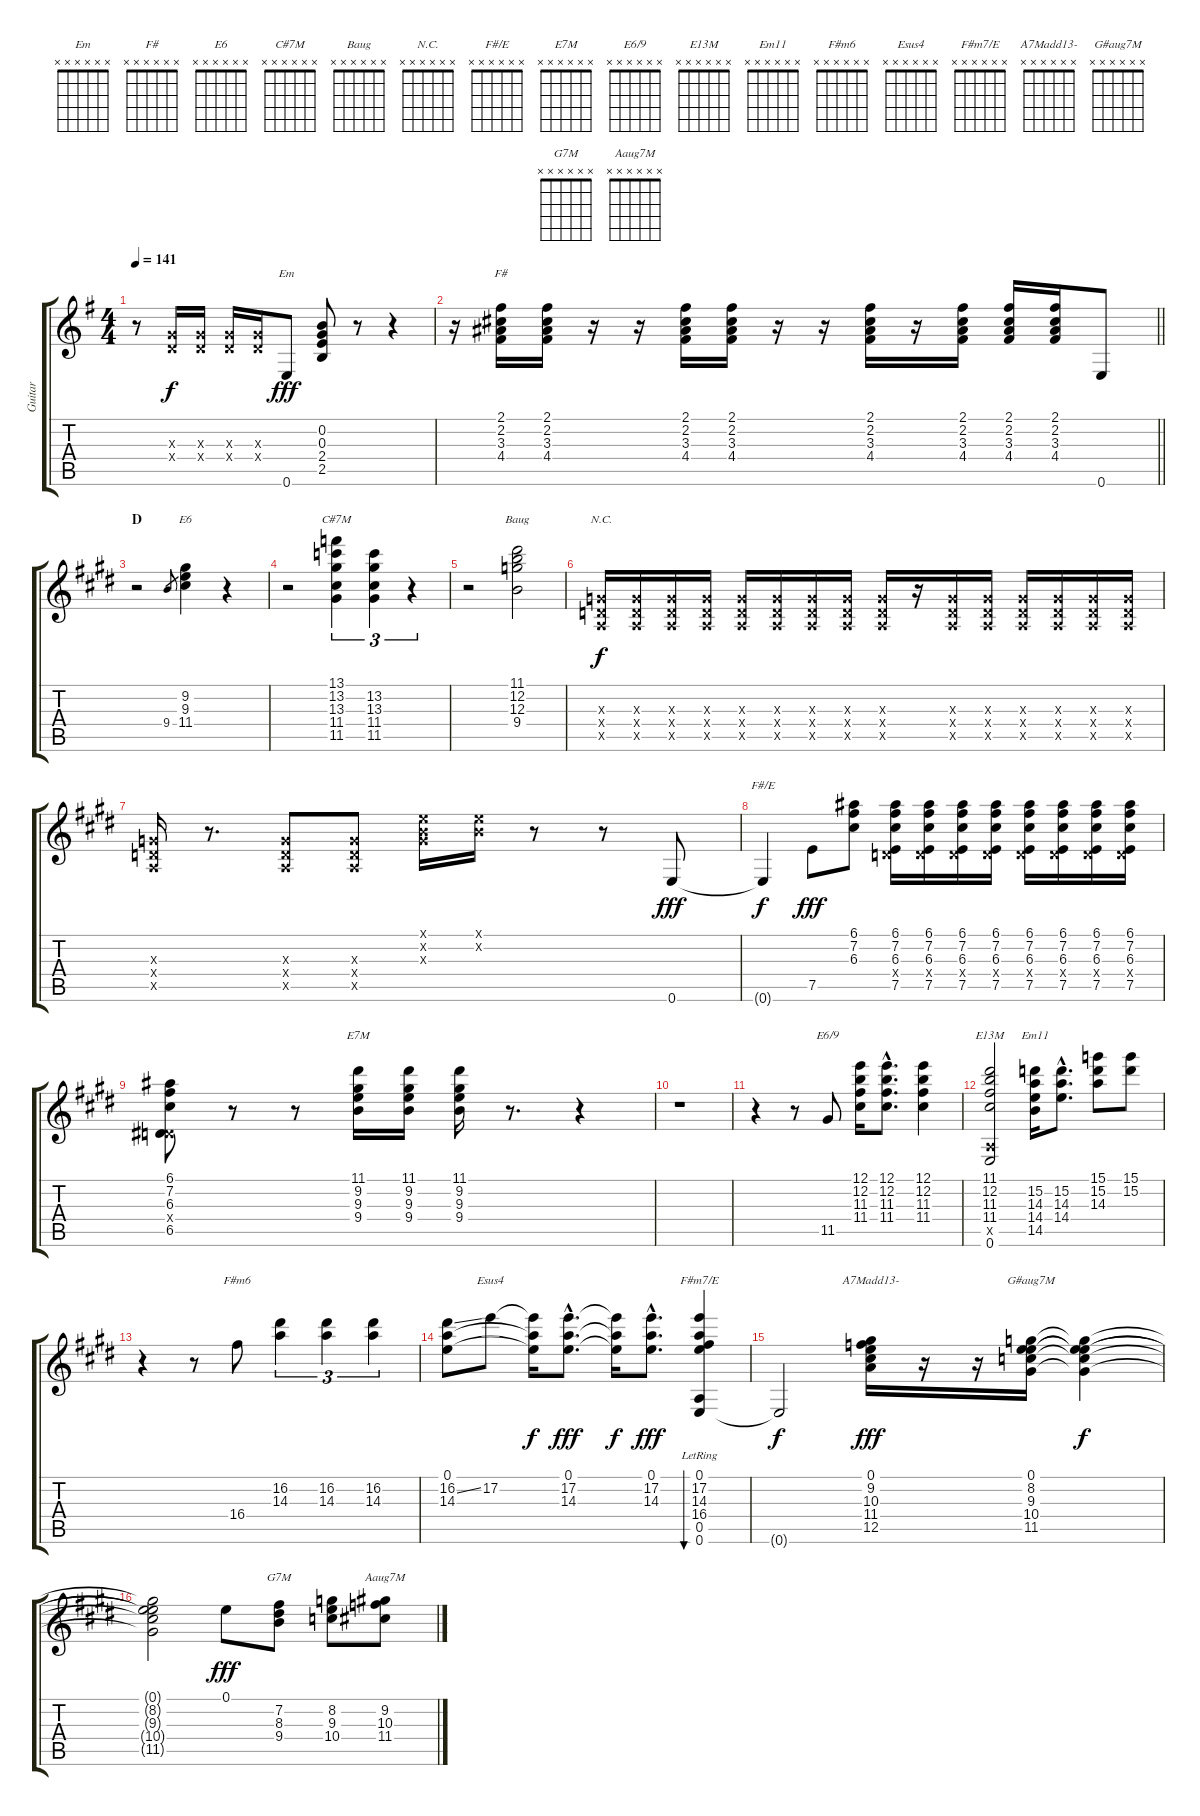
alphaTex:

\track ("Guitar" "Guitar") {instrument electricguitarmuted}
\staff {score tabs}
\tuning (E4 B3 G3 D3 A2 E2) {hide}
\chord ("Em" x x x x x x)
\chord ("F#" x x x x x x)
\chord ("E6" x x x x x x)
\chord ("C#7M" x x x x x x)
\chord ("Baug" x x x x x x)
\chord ("N.C." x x x x x x)
\chord ("F#/E" x x x x x x)
\chord ("E7M" x x x x x x)
\chord ("E6/9" x x x x x x)
\chord ("E13M" x x x x x x)
\chord ("Em11" x x x x x x)
\chord ("F#m6" x x x x x x)
\chord ("Esus4" x x x x x x)
\chord ("F#m7/E" x x x x x x)
\chord ("A7Madd13-" x x x x x x)
\chord ("G#aug7M" x x x x x x)
\chord ("G7M" x x x x x x)
\chord ("Aaug7M" x x x x x x)
\ts (4 4)
\tempo 141
\clef g2
\ks g
r.8{dy fff} (0.3{x} 0.4{x}).16{dy f} (0.3{x} 0.4{x}).16 (0.3{x} 0.4{x}).16 (0.3{x} 0.4{x}).16 0.6.8{ch "Em" dy fff} (0.2 0.3 2.4 2.5).8 r.8 r.4 |
\barLineRight lightlight
r.16 (2.1 2.2 3.3 4.4).16{ch "F#"} (2.1 2.2 3.3 4.4).16 r.16 r.16 (2.1 2.2 3.3 4.4).16 (2.1 2.2 3.3 4.4).16 r.16 r.16 (2.1 2.2 3.3 4.4).16 r.16 (2.1 2.2 3.3 4.4).16 (2.1 2.2 3.3 4.4).16 (2.1 2.2 3.3 4.4).16 0.6.8 |
\section ("" "D")
\ks e
r.2 9.4.8{gr} (9.2 9.3 11.4).4{ch "E6"} r.4 |
r.2 (13.1 13.2 13.3 11.4 11.5).4{tu (3 2) ch "C#7M"} (13.2 13.3 11.4 11.5).4{tu (3 2)} r.4{tu (3 2)} |
r.2 (11.1 12.2 12.3 9.4).2{ch "Baug"} |
(0.3{x} 0.4{x} 0.5{x}).16{ch "N.C." dy f} (0.3{x} 0.4{x} 0.5{x}).16 (0.3{x} 0.4{x} 0.5{x}).16 (0.3{x} 0.4{x} 0.5{x}).16 (0.3{x} 0.4{x} 0.5{x}).16 (0.3{x} 0.4{x} 0.5{x}).16 (0.3{x} 0.4{x} 0.5{x}).16 (0.3{x} 0.4{x} 0.5{x}).16 (0.3{x} 0.4{x} 0.5{x}).16 r.16 (0.3{x} 0.4{x} 0.5{x}).16 (0.3{x} 0.4{x} 0.5{x}).16 (0.3{x} 0.4{x} 0.5{x}).16 (0.3{x} 0.4{x} 0.5{x}).16 (0.3{x} 0.4{x} 0.5{x}).16 (0.3{x} 0.4{x} 0.5{x}).16 |
(0.3{x} 0.4{x} 0.5{x}).16 r.8{d} (0.3{x} 0.4{x} 0.5{x}).8 (0.3{x} 0.4{x} 0.5{x}).8 (0.1{x} 0.2{x} 0.3{x}).16 (0.1{x} 0.2{x}).16 r.8 r.8 0.6.8{dy fff} |
0.6{t}.4{ch "F#/E" dy f} 7.5.8{dy fff} (6.1 7.2 6.3).8 (6.1 7.2 6.3 0.4{x} 7.5).16 (6.1 7.2 6.3 0.4{x} 7.5).16 (6.1 7.2 6.3 0.4{x} 7.5).16 (6.1 7.2 6.3 0.4{x} 7.5).16 (6.1 7.2 6.3 0.4{x} 7.5).16 (6.1 7.2 6.3 0.4{x} 7.5).16 (6.1 7.2 6.3 0.4{x} 7.5).16 (6.1 7.2 6.3 0.4{x} 7.5).16 |
(6.1 7.2 6.3 0.4{x} 6.5).8 r.8 r.8 (11.1 9.2 9.3 9.4).16{ch "E7M"} (11.1 9.2 9.3 9.4).16 (11.1 9.2 9.3 9.4).16 r.8{d} r.4 |
r.1 |
r.4 r.8 11.5.8{ch "E6/9"} (12.1 12.2 11.3 11.4).16 (12.1{hac} 12.2{hac} 11.3{hac} 11.4{hac}).8{d} (12.1 12.2 11.3 11.4).4 |
(11.1 12.2 11.3 11.4 0.5{x} 0.6).2{ch "E13M"} (15.2 14.3 14.4 14.5).16{ch "Em11"} (15.2{hac} 14.3{hac} 14.4{hac}).8{d} (15.1 15.2 14.3).8 (15.1 15.2).8 |
r.4 r.8 16.4.8{ch "F#m6"} (16.2 14.3).4{tu (3 2)} (16.2 14.3).4{tu (3 2)} (16.2 14.3).4{tu (3 2)} |
(0.1 16.2{ss} 14.3).8 17.2.8{ch "Esus4"} (0.1{t} 17.2{t} 14.3{t}).16{dy f} (0.1{hac} 17.2{hac} 14.3{hac}).8{d dy fff} (0.1{t} 17.2{t} 14.3{t}).16{dy f} (0.1{hac} 17.2{hac} 14.3{hac}).8{d dy fff} (0.1 17.2 14.3 16.4 0.5 0.6{lr}).4{bu 240 ch "F#m7/E"} |
0.6{t}.2{dy f} (0.1 9.2 10.3 11.4 12.5).16{ch "A7Madd13-" dy fff} r.16 r.16 (0.1 8.2 9.3 10.4 11.5).16{ch "G#aug7M"} (0.1{t} 8.2{t} 9.3{t} 10.4{t} 11.5{t}).4{dy f} |
(0.1{t} 8.2{t} 9.3{t} 10.4{t} 11.5{t}).2 0.1.8{dy fff} (7.2 8.3 9.4).8{ch "G7M"} (8.2 9.3 10.4).8 (9.2 10.3 11.4).8{ch "Aaug7M"}
